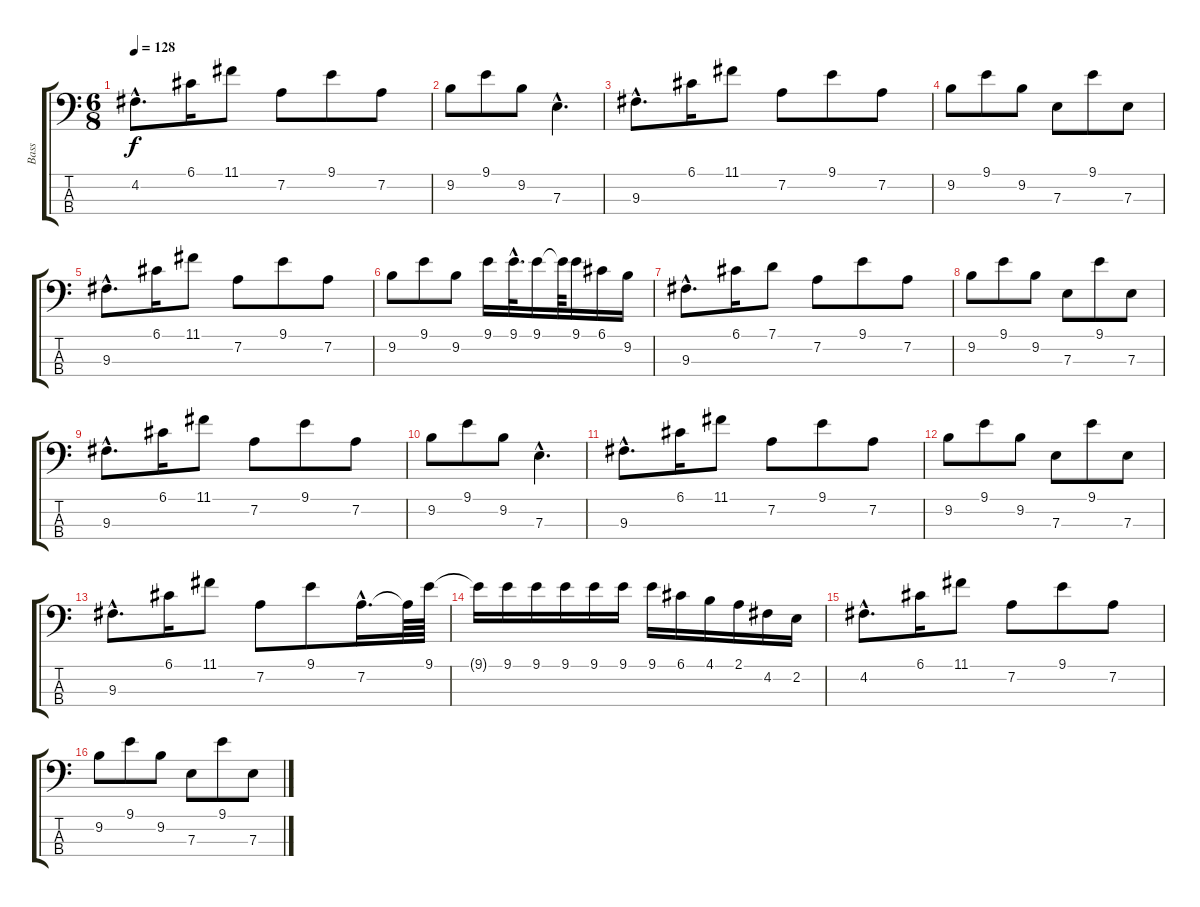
\track ("Bass" "Bass") {instrument electricbassfinger}
\staff {score tabs}
\tuning (G2 D2 A1 E1) {hide}
\ts (6 8)
\tempo 128
\clef f4
\ks c
4.2{hac}.8{d dy f} 6.1.16 11.1.8 7.2.8 9.1.8 7.2.8 |
9.2.8 9.1.8 9.2.8 7.3{hac}.4{d} |
9.3{hac}.8{d} 6.1.16 11.1.8 7.2.8 9.1.8 7.2.8 |
9.2.8 9.1.8 9.2.8 7.3.8 9.1.8 7.3.8 |
9.3{hac}.8{d} 6.1.16 11.1.8 7.2.8 9.1.8 7.2.8 |
9.2.8 9.1.8 9.2.8 9.1.16 9.1{hac}.32{d} 9.1.16 9.1{t}.64 9.1.16 6.1.16 9.2.16 |
9.3{hac}.8{d} 6.1.16 7.1.8 7.2.8 9.1.8 7.2.8 |
9.2.8 9.1.8 9.2.8 7.3.8 9.1.8 7.3.8 |
9.3{hac}.8{d} 6.1.16 11.1.8 7.2.8 9.1.8 7.2.8 |
9.2.8 9.1.8 9.2.8 7.3{hac}.4{d} |
9.3{hac}.8{d} 6.1.16 11.1.8 7.2.8 9.1.8 7.2.8 |
9.2.8 9.1.8 9.2.8 7.3.8 9.1.8 7.3.8 |
9.3{hac}.8{d} 6.1.16 11.1.8 7.2.8 9.1.8 7.2{hac}.16{d} 7.2{t}.64 9.1.64 |
9.1{t}.16 9.1.16 9.1.16 9.1.16 9.1.16 9.1.16 9.1.16 6.1.16 4.1.16 2.1.16 4.2.16 2.2.16 |
4.2{hac}.8{d} 6.1.16 11.1.8 7.2.8 9.1.8 7.2.8 |
9.2.8 9.1.8 9.2.8 7.3.8 9.1.8 7.3.8
